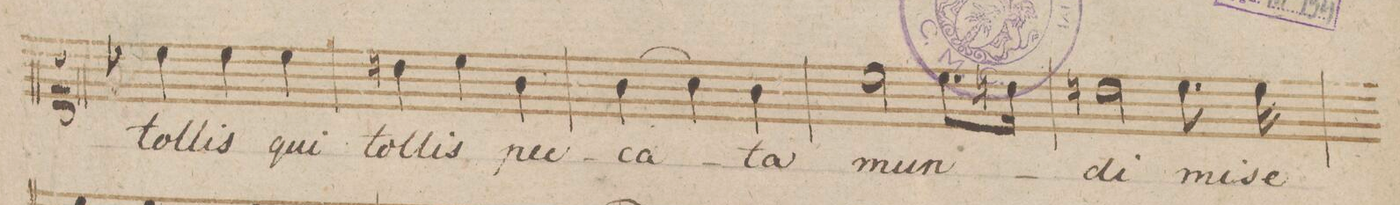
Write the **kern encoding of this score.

**kern	**text
*I"Canto	*
*clefC1	*
*k[b-]	*
*M3/4	*
4cc\	tol-
4cc\	-lis
4cc\	qui
=38	=38
4bn\	tol-
4cc\	-lis
4g\	pec-
=39	=39
(4g\	-ca-
4a\)	.
4g\	-ta
=40	=40
2cc\	mun-
8.cc\L	.
16bn\Jk	.
=41	=41
2bn\	-di
8.cc\	mi-
16cc\	-se-
=42	=42
*-	*-
